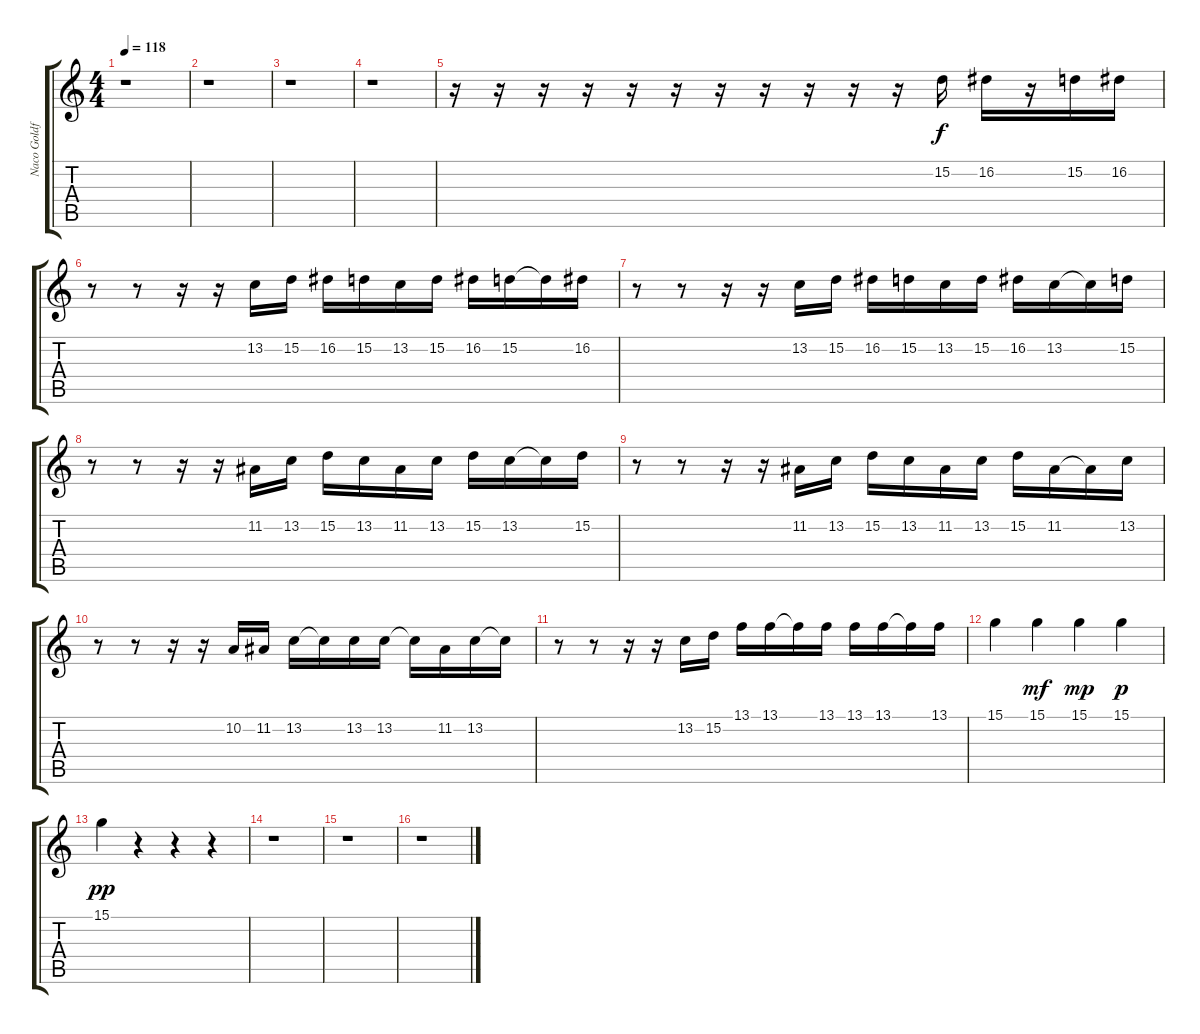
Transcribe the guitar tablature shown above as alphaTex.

\track ("Naco Goldfinger" "Naco Goldf") {instrument altosax}
\staff {score tabs}
\tuning (E4 B3 G3 D3 A2 E2) {hide}
\ts (4 4)
\tempo 118
\clef g2
\ks c
r.1{dy f instrument altosax} |
r.1 |
r.1 |
r.1 |
r.16 r.16 r.16 r.16 r.16 r.16 r.16 r.16 r.16 r.16 r.16 15.2.16 16.2.16 r.16 15.2.16 16.2.16 |
r.8 r.8 r.16 r.16 13.2.16 15.2.16 16.2.16 15.2.16 13.2.16 15.2.16 16.2.16 15.2.16 15.2{t}.16 16.2.16 |
r.8 r.8 r.16 r.16 13.2.16 15.2.16 16.2.16 15.2.16 13.2.16 15.2.16 16.2.16 13.2.16 13.2{t}.16 15.2.16 |
r.8 r.8 r.16 r.16 11.2.16 13.2.16 15.2.16 13.2.16 11.2.16 13.2.16 15.2.16 13.2.16 13.2{t}.16 15.2.16 |
r.8 r.8 r.16 r.16 11.2.16 13.2.16 15.2.16 13.2.16 11.2.16 13.2.16 15.2.16 11.2.16 11.2{t}.16 13.2.16 |
r.8 r.8 r.16 r.16 10.2.16 11.2.16 13.2.16 13.2{t}.16 13.2.16 13.2.16 13.2{t}.16 11.2.16 13.2.16 13.2{t}.16 |
r.8 r.8 r.16 r.16 13.2.16 15.2.16 13.1.16 13.1.16 13.1{t}.16 13.1.16 13.1.16 13.1.16 13.1{t}.16 13.1.16 |
15.1.4 15.1.4{dy mf} 15.1.4{dy mp} 15.1.4{dy p} |
15.1.4{dy pp} r.4 r.4 r.4 |
r.1 |
r.1 |
r.1
